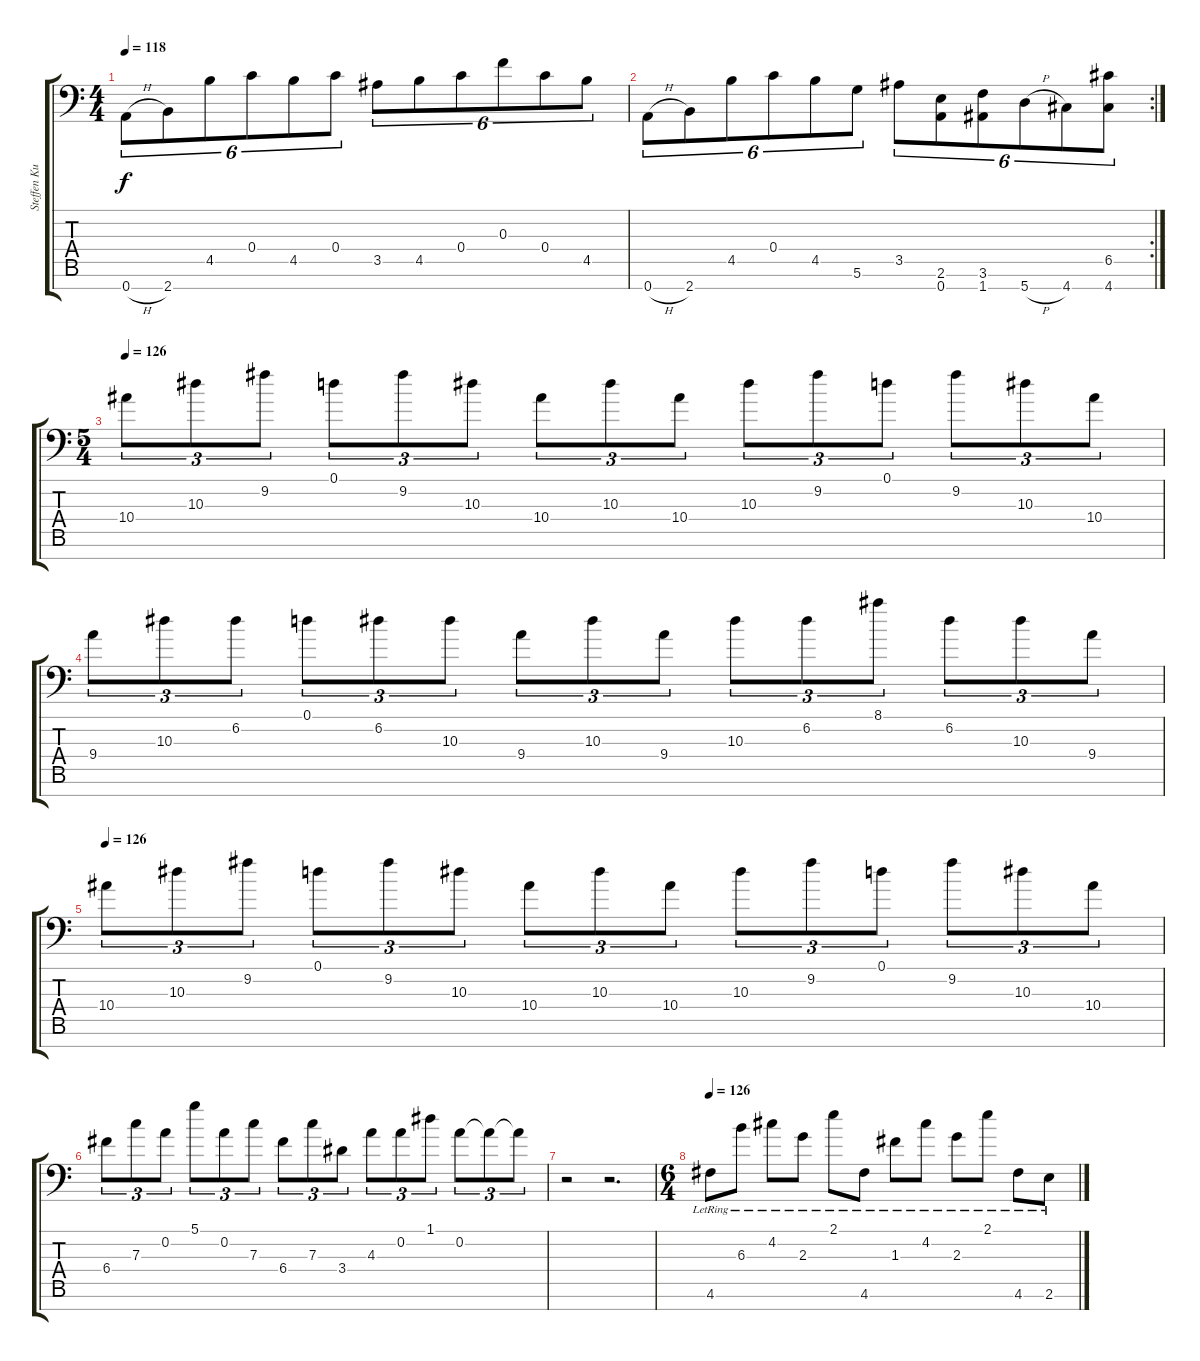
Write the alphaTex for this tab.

\track ("Steffen Kummerer" "Steffen Ku") {instrument distortionguitar}
\staff {score tabs}
\tuning (D4 A3 F3 C3 G2 D2 A1) {hide}
\ts (4 4)
\tempo 118
\clef f4
\ks c
0.7{h}.8{tu (6 4) dy f} 2.7.8{tu (6 4)} 4.5.8{tu (6 4)} 0.4.8{tu (6 4)} 4.5.8{tu (6 4)} 0.4.8{tu (6 4)} 3.5.8{tu (6 4)} 4.5.8{tu (6 4)} 0.4.8{tu (6 4)} 0.3.8{tu (6 4)} 0.4.8{tu (6 4)} 4.5.8{tu (6 4)} |
\rc 2
0.7{h}.8{tu (6 4)} 2.7.8{tu (6 4)} 4.5.8{tu (6 4)} 0.4.8{tu (6 4)} 4.5.8{tu (6 4)} 5.6.8{tu (6 4)} 3.5.8{tu (6 4)} (2.6 0.7).8{tu (6 4)} (3.6 1.7).8{tu (6 4)} 5.7{h}.8{tu (6 4)} 4.7.8{tu (6 4)} (6.5 4.7).8{tu (6 4)} |
\ts (5 4)
\tempo 126
10.4.8{tu (3 2)} 10.3.8{tu (3 2)} 9.2.8{tu (3 2)} 0.1.8{tu (3 2)} 9.2.8{tu (3 2)} 10.3.8{tu (3 2)} 10.4.8{tu (3 2)} 10.3.8{tu (3 2)} 10.4.8{tu (3 2)} 10.3.8{tu (3 2)} 9.2.8{tu (3 2)} 0.1.8{tu (3 2)} 9.2.8{tu (3 2)} 10.3.8{tu (3 2)} 10.4.8{tu (3 2)} |
9.4.8{tu (3 2)} 10.3.8{tu (3 2)} 6.2.8{tu (3 2)} 0.1.8{tu (3 2)} 6.2.8{tu (3 2)} 10.3.8{tu (3 2)} 9.4.8{tu (3 2)} 10.3.8{tu (3 2)} 9.4.8{tu (3 2)} 10.3.8{tu (3 2)} 6.2.8{tu (3 2)} 8.1.8{tu (3 2)} 6.2.8{tu (3 2)} 10.3.8{tu (3 2)} 9.4.8{tu (3 2)} |
\tempo 126
10.4.8{tu (3 2)} 10.3.8{tu (3 2)} 9.2.8{tu (3 2)} 0.1.8{tu (3 2)} 9.2.8{tu (3 2)} 10.3.8{tu (3 2)} 10.4.8{tu (3 2)} 10.3.8{tu (3 2)} 10.4.8{tu (3 2)} 10.3.8{tu (3 2)} 9.2.8{tu (3 2)} 0.1.8{tu (3 2)} 9.2.8{tu (3 2)} 10.3.8{tu (3 2)} 10.4.8{tu (3 2)} |
6.4.8{tu (3 2)} 7.3.8{tu (3 2)} 0.2.8{tu (3 2)} 5.1.8{tu (3 2)} 0.2.8{tu (3 2)} 7.3.8{tu (3 2)} 6.4.8{tu (3 2)} 7.3.8{tu (3 2)} 3.4.8{tu (3 2)} 4.3.8{tu (3 2)} 0.2.8{tu (3 2)} 1.1.8{tu (3 2)} 0.2.8{tu (3 2)} 0.2{t}.8{tu (3 2)} 0.2{t}.8{tu (3 2)} |
r.2 r.2{d} |
\ts (6 4)
\tempo 126
4.6{lr}.8{volume 9 instrument electricguitarclean} 6.3{lr}.8 4.2{lr}.8 2.3{lr}.8 2.1{lr}.8 4.6{lr}.8 1.3{lr}.8 4.2{lr}.8 2.3{lr}.8 2.1{lr}.8 4.6{lr}.8 2.6{lr}.8
